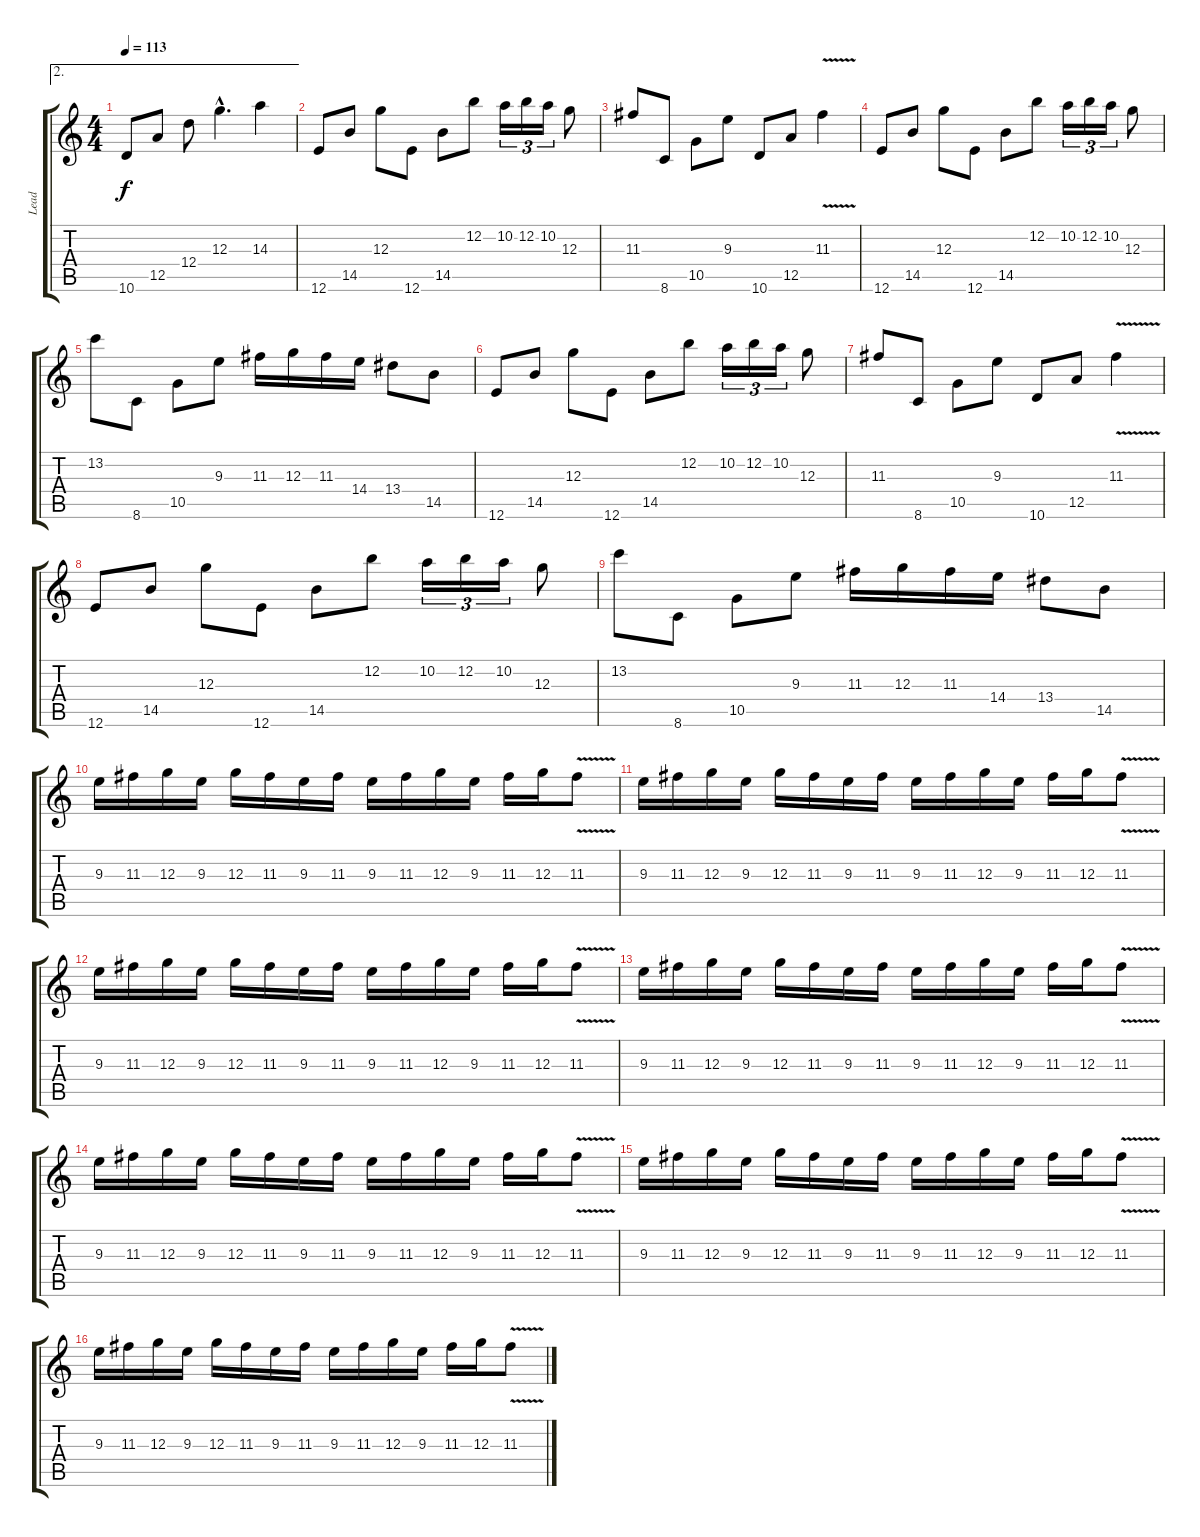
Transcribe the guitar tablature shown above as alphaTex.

\track ("Lead" "Lead") {instrument distortionguitar}
\staff {score tabs}
\tuning (E4 B3 G3 D3 A2 E2) {hide}
\ae 2
\ts (4 4)
\tempo 113
\clef g2
\ks c
10.6.8{dy f} 12.5.8 12.4.8 12.3{hac}.4{d} 14.3.4 |
12.6.8 14.5.8 12.3.8 12.6.8 14.5.8 12.2.8 10.2.16{tu (3 2)} 12.2.16{tu (3 2)} 10.2.16{tu (3 2)} 12.3.8 |
11.3.8 8.6.8 10.5.8 9.3.8 10.6.8 12.5.8 11.3{v}.4 |
12.6.8 14.5.8 12.3.8 12.6.8 14.5.8 12.2.8 10.2.16{tu (3 2)} 12.2.16{tu (3 2)} 10.2.16{tu (3 2)} 12.3.8 |
13.2.8 8.6.8 10.5.8 9.3.8 11.3.16 12.3.16 11.3.16 14.4.16 13.4.8 14.5.8 |
12.6.8 14.5.8 12.3.8 12.6.8 14.5.8 12.2.8 10.2.16{tu (3 2)} 12.2.16{tu (3 2)} 10.2.16{tu (3 2)} 12.3.8 |
11.3.8 8.6.8 10.5.8 9.3.8 10.6.8 12.5.8 11.3{v}.4 |
12.6.8 14.5.8 12.3.8 12.6.8 14.5.8 12.2.8 10.2.16{tu (3 2)} 12.2.16{tu (3 2)} 10.2.16{tu (3 2)} 12.3.8 |
13.2.8 8.6.8 10.5.8 9.3.8 11.3.16 12.3.16 11.3.16 14.4.16 13.4.8 14.5.8 |
9.3.16 11.3.16 12.3.16 9.3.16 12.3.16 11.3.16 9.3.16 11.3.16 9.3.16 11.3.16 12.3.16 9.3.16 11.3.16 12.3.16 11.3{v}.8 |
9.3.16 11.3.16 12.3.16 9.3.16 12.3.16 11.3.16 9.3.16 11.3.16 9.3.16 11.3.16 12.3.16 9.3.16 11.3.16 12.3.16 11.3{v}.8 |
9.3.16 11.3.16 12.3.16 9.3.16 12.3.16 11.3.16 9.3.16 11.3.16 9.3.16 11.3.16 12.3.16 9.3.16 11.3.16 12.3.16 11.3{v}.8 |
9.3.16 11.3.16 12.3.16 9.3.16 12.3.16 11.3.16 9.3.16 11.3.16 9.3.16 11.3.16 12.3.16 9.3.16 11.3.16 12.3.16 11.3{v}.8 |
9.3.16 11.3.16 12.3.16 9.3.16 12.3.16 11.3.16 9.3.16 11.3.16 9.3.16 11.3.16 12.3.16 9.3.16 11.3.16 12.3.16 11.3{v}.8 |
9.3.16 11.3.16 12.3.16 9.3.16 12.3.16 11.3.16 9.3.16 11.3.16 9.3.16 11.3.16 12.3.16 9.3.16 11.3.16 12.3.16 11.3{v}.8 |
9.3.16 11.3.16 12.3.16 9.3.16 12.3.16 11.3.16 9.3.16 11.3.16 9.3.16 11.3.16 12.3.16 9.3.16 11.3.16 12.3.16 11.3{v}.8
